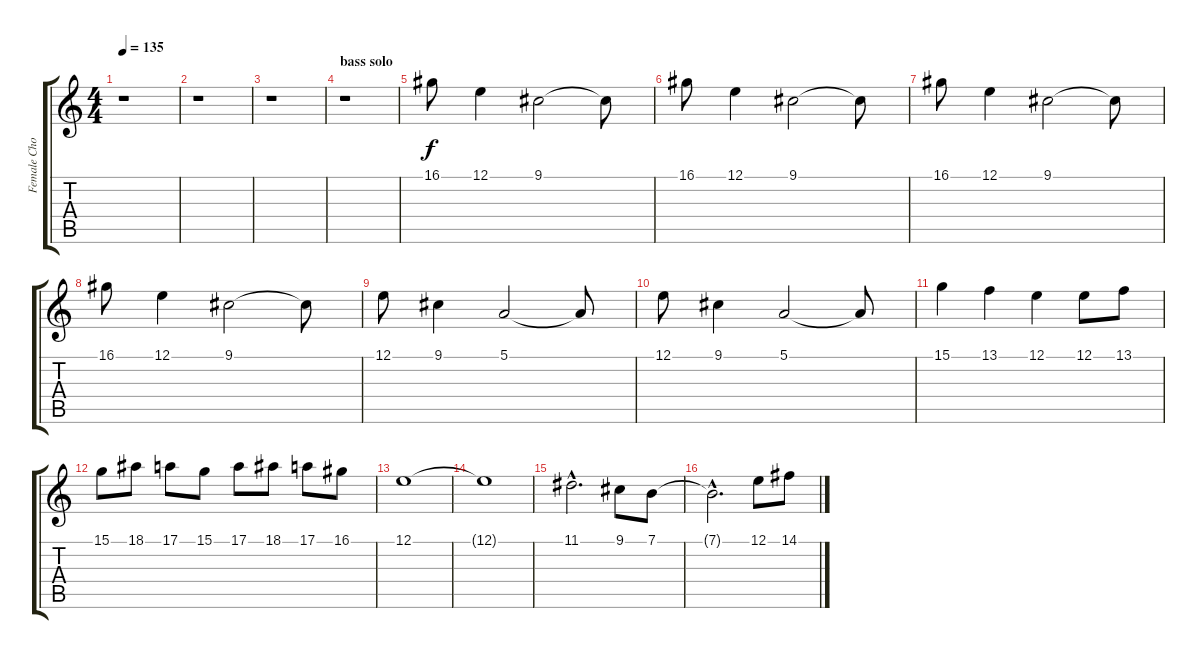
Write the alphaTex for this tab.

\track ("Female Choir" "Female Cho") {instrument choiraahs}
\staff {score tabs}
\tuning (E4 B3 G3 D3 A2 E2) {hide}
\ts (4 4)
\tempo 135
\clef g2
\ks c
r.1{dy f} |
r.1 |
r.1 |
\section ("" "bass solo")
r.1 |
16.1.8 12.1.4 9.1.2 9.1{t}.8 |
16.1.8 12.1.4 9.1.2 9.1{t}.8 |
16.1.8 12.1.4 9.1.2 9.1{t}.8 |
16.1.8 12.1.4 9.1.2 9.1{t}.8 |
12.1.8 9.1.4 5.1.2 5.1{t}.8 |
12.1.8 9.1.4 5.1.2 5.1{t}.8 |
15.1.4 13.1.4 12.1.4 12.1.8 13.1.8 |
15.1.8 18.1.8 17.1.8 15.1.8 17.1.8 18.1.8 17.1.8 16.1.8 |
12.1.1 |
12.1{t}.1 |
11.1{hac}.2{d} 9.1.8 7.1.8 |
7.1{hac t}.2{d} 12.1.8 14.1.8
